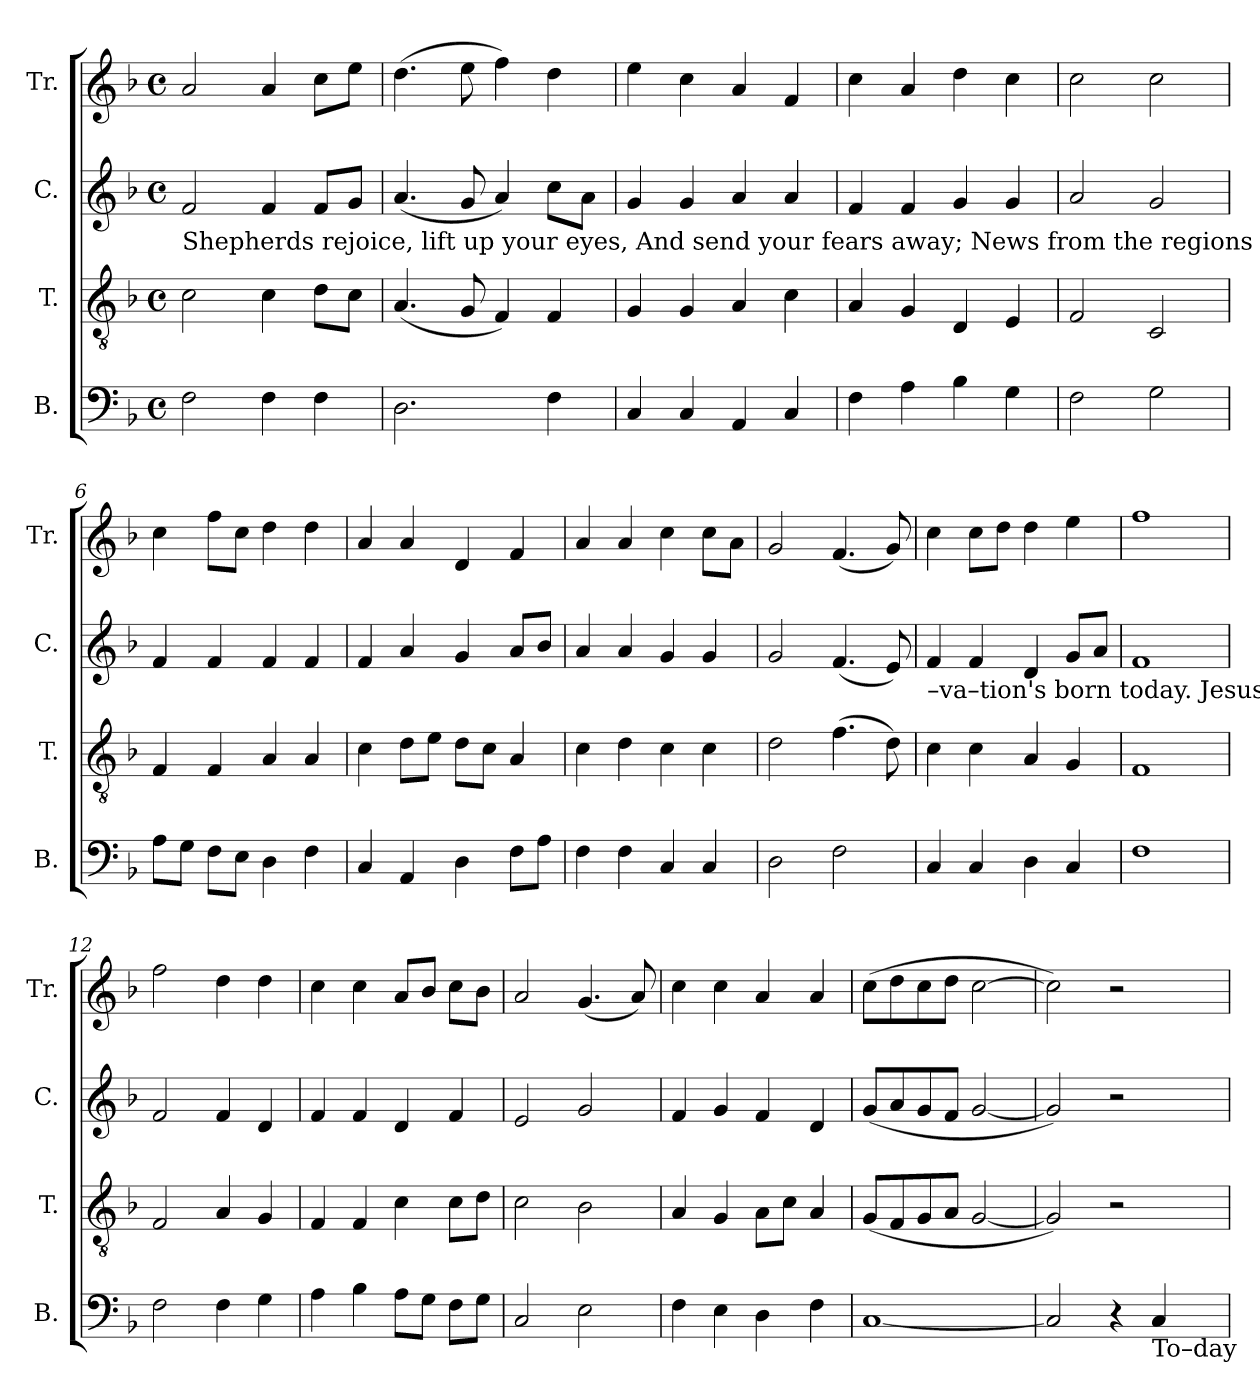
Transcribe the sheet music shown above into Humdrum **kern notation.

**kern	**kern	**kern	**kern
*part4	*part3	*part2	*part1
*staff4	*staff3	*staff2	*staff1
*I"B.	*I"T.	*I"C.	*I"Tr.
*I'B.	*I'T.	*I'C.	*I'Tr.
*clefF4	*clefGv2	*clefG2	*clefG2
*k[b-]	*k[b-]	*k[b-]	*k[b-]
*M4/4	*M4/4	*M4/4	*M4/4
*met(c)	*met(c)	*met(c)	*met(c)
*MM100	*MM100	*MM100	*MM100
=1	=1	=1	=1
!	!	!LO:TX:b:t=Shepherds rejoice, lift up your eyes,  And send your fears away;  News from  the  regions of the skies,  Salvation's   born  today&colon;  Sal –	!
2F\	2c\	2f/	2a/
4F\	4c\	4f/	4a/
4F\	8d\L	8f/L	8cc\L
.	8c\J	8g/J	8ee\J
=2	=2	=2	=2
2.D\	(4.A/	(4.a/	(4.dd\
.	8G/	8g/	8ee\
.	4F/)	4a/)	4ff\)
4F\	4F/	8cc\L	4dd\
.	.	8a\J	.
=3	=3	=3	=3
4C/	4G/	4g/	4ee\
4C/	4G/	4g/	4cc\
4AA/	4A/	4a/	4a/
4C/	4c\	4a/	4f/
=4	=4	=4	=4
4F\	4A/	4f/	4cc\
4A\	4G/	4f/	4a/
4B-\	4D/	4g/	4dd\
4G\	4E/	4g/	4cc\
=5	=5	=5	=5
2F\	2F/	2a/	2cc\
2G\	2C/	2g/	2cc\
=6	=6	=6	=6
8A\L	4F/	4f/	4cc\
8G\J	.	.	.
8F\L	4F/	4f/	8ff\L
8E\J	.	.	8cc\J
4D\	4A/	4f/	4dd\
4F\	4A/	4f/	4dd\
=7	=7	=7	=7
4C/	4c\	4f/	4a/
4AA/	8d\L	4a/	4a/
.	8e\J	.	.
4D\	8d\L	4g/	4d/
.	8c\J	.	.
8F\L	4A/	8a/L	4f/
8A\J	.	8b-/J	.
=8	=8	=8	=8
4F\	4c\	4a/	4a/
4F\	4d\	4a/	4a/
4C/	4c\	4g/	4cc\
4C/	4c\	4g/	8cc\L
.	.	.	8a\J
=9	=9	=9	=9
2D\	2d\	2g/	2g/
2F\	(4.f\	(4.f/	(4.f/
.	8d\)	8e/)	8g/)
!!LO:LB:g=z
=10	=10	=10	=10
!	!	!LO:TX:b:t=–va–tion's born today.  Jesus, the God whom angels fear,  Comes down to dwell with you;  __	!
4C/	4c\	4f/	4cc\
4C/	4c\	4f/	8cc\L
.	.	.	8dd\J
4D\	4A/	4d/	4dd\
4C/	4G/	8g/L	4ee\
.	.	8a/J	.
=11	=11	=11	=11
1F	1F	1f	1ff
=12	=12	=12	=12
2F\	2F/	2f/	2ff\
4F\	4A/	4f/	4dd\
4G\	4G/	4d/	4dd\
=13	=13	=13	=13
4A\	4F/	4f/	4cc\
4B-\	4F/	4f/	4cc\
8A\L	4c\	4d/	8a/L
8G\J	.	.	8b-/J
8F\L	8c\L	4f/	8cc\L
8G\J	8d\J	.	8b-\J
=14	=14	=14	=14
2C/	2c\	2e/	2a/
2E\	2B-\	2g/	(4.g/
.	.	.	8a/)
=15	=15	=15	=15
4F\	4A/	4f/	4cc\
4E\	4G/	4g/	4cc\
4D\	8A\L	4f/	4a/
.	8c\J	.	.
4F\	4A/	4d/	4a/
=16	=16	=16	=16
[1C	(8G/L	(8g/L	(8cc\L
.	8F/	8a/	8dd\
.	8G/	8g/	8cc\
.	8A/J	8f/J	8dd\J
.	[2G/	[2g/	[2cc\
=17	=17	=17	=17
2C/]	2G/])	2g/])	2cc\])
4r	2r	2r	2r
!LO:TX:b:t=To–day	!	!	!
4C/	.	.	.
=	=	=	=
*-	*-	*-	*-
